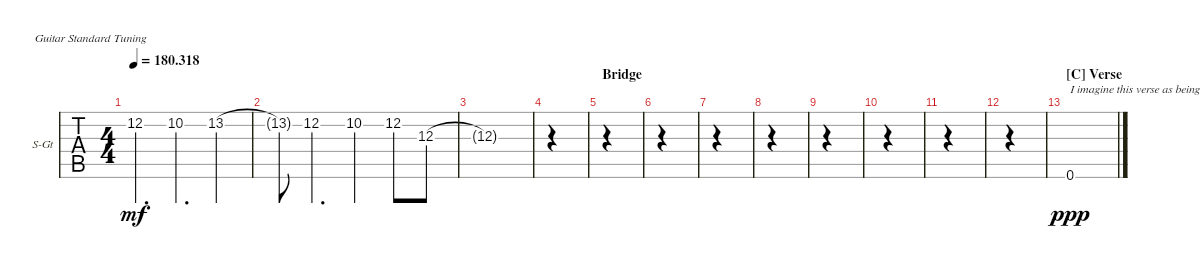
\defaultSystemsLayout 4
\bracketExtendMode groupsimilarinstruments
\multiBarRest
\firstSystemTrackNameOrientation horizontal
\otherSystemsTrackNameOrientation horizontal
\track ("Vocals" "S-Gt") {instrument acousticguitarsteel}
\staff {tabs}
\tuning (E4 B3 G3 D3 A2 E2)
\ts (4 4)
\tempo
180.318
\accidentals auto
\clef g2
\ottava regular
\simile none
\ks c
12.2.4{d dy mf} 10.2.4{d} 13.2.4 |
13.2{t}.8 12.2.4{d} 10.2.4 12.2.8 12.3.8 |
12.3{t}.1 |
|
\section ("" "Bridge")
|
|
|
|
|
|
|
|
\section ("C" "Verse")
0.6.1{txt "I imagine this verse as being more spoken or shouted rather than having a distinct melody.  Think of it as our battle cry going into the final fight" dy ppp}
